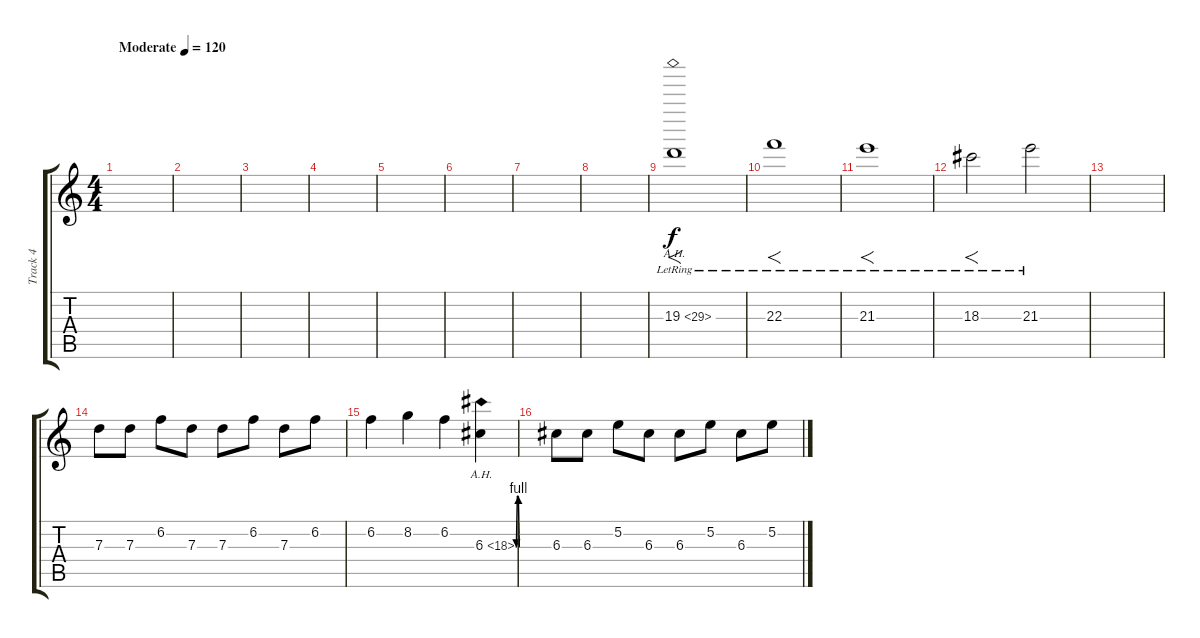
\track ("Track 4" "Track 4") {instrument distortionguitar}
\staff {score tabs}
\tuning (E4 B3 G3 D3 A2 E2) {hide}
\ts (4 4)
\tempo (120 "Moderate")
\clef g2
\ks c
|
|
|
|
|
|
|
|
19.3{ah 10 lr}.1{f} |
22.3{lr}.1{f} |
21.3{lr}.1{f} |
18.3{lr}.2{f} 21.3{lr}.2 |
|
7.3.8 7.3.8 6.2.8 7.3.8 7.3.8 6.2.8 7.3.8 6.2.8 |
6.2.4 8.2.4 6.2.4 6.3{be (custom 0 0 10 4 20 4 30 0 60 0) ah 12}.4 |
6.3.8 6.3.8 5.2.8 6.3.8 6.3.8 5.2.8 6.3.8 5.2.8
